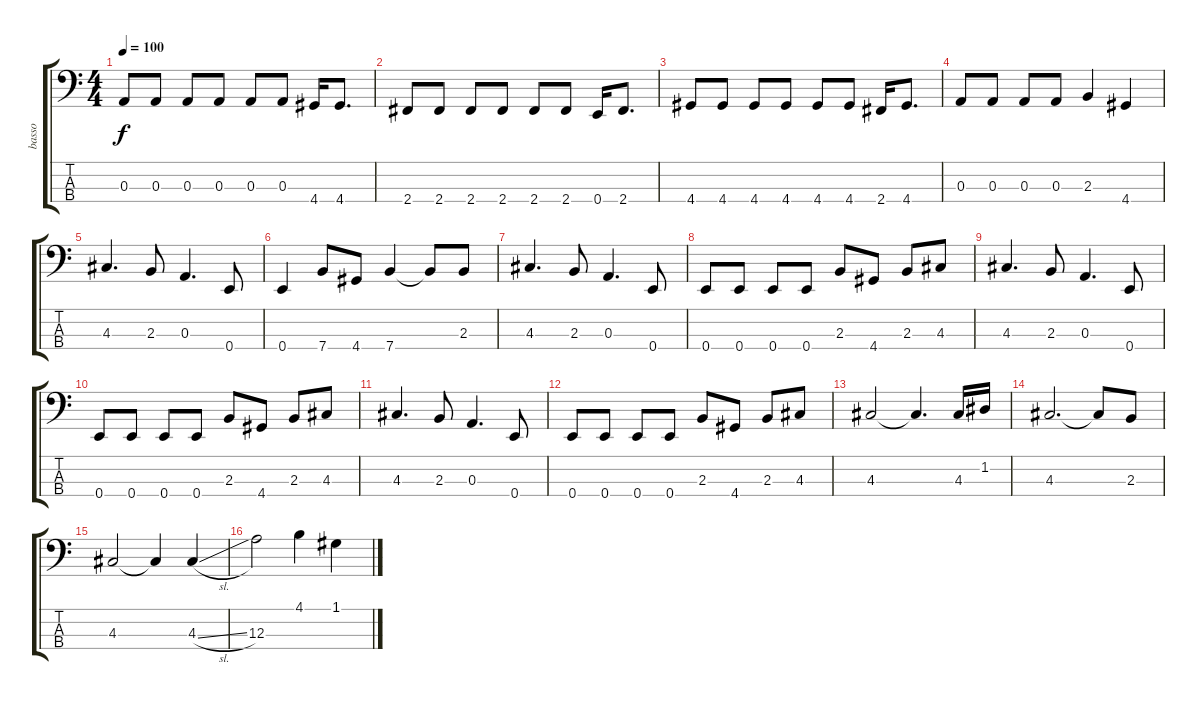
\track ("basso" "basso") {instrument electricbassfinger}
\staff {score tabs}
\tuning (G2 D2 A1 E1) {hide}
\ts (4 4)
\tempo 100
\clef f4
\ks c
0.3.8{dy f} 0.3.8 0.3.8 0.3.8 0.3.8 0.3.8 4.4.16 4.4.8{d} |
2.4.8 2.4.8 2.4.8 2.4.8 2.4.8 2.4.8 0.4.16 2.4.8{d} |
4.4.8 4.4.8 4.4.8 4.4.8 4.4.8 4.4.8 2.4.16 4.4.8{d} |
0.3.8 0.3.8 0.3.8 0.3.8 2.3.4 4.4.4 |
4.3.4{d} 2.3.8 0.3.4{d} 0.4.8 |
0.4.4 7.4.8 4.4.8 7.4.4 7.4{t}.8 2.3.8 |
4.3.4{d} 2.3.8 0.3.4{d} 0.4.8 |
0.4.8 0.4.8 0.4.8 0.4.8 2.3.8 4.4.8 2.3.8 4.3.8 |
4.3.4{d} 2.3.8 0.3.4{d} 0.4.8 |
0.4.8 0.4.8 0.4.8 0.4.8 2.3.8 4.4.8 2.3.8 4.3.8 |
4.3.4{d} 2.3.8 0.3.4{d} 0.4.8 |
0.4.8 0.4.8 0.4.8 0.4.8 2.3.8 4.4.8 2.3.8 4.3.8 |
4.3.2 4.3{t}.4{d} 4.3.16 1.2.16 |
4.3.2{d} 4.3{t}.8 2.3.8 |
4.3.2 4.3{t}.4 4.3{sl}.4 |
12.3.2 4.1.4 1.1.4
